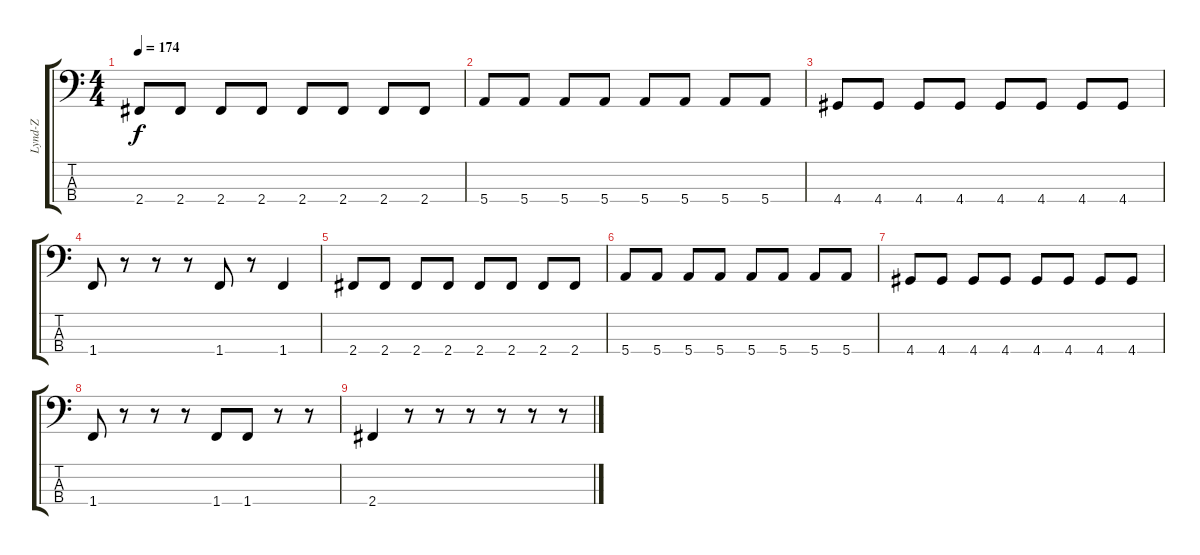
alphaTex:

\track ("Lynd-Z" "Lynd-Z") {instrument electricbassfinger}
\staff {score tabs}
\tuning (G2 D2 A1 E1) {hide}
\ts (4 4)
\tempo 174
\clef f4
\ks c
2.4.8{dy f} 2.4.8 2.4.8 2.4.8 2.4.8 2.4.8 2.4.8 2.4.8 |
5.4.8 5.4.8 5.4.8 5.4.8 5.4.8 5.4.8 5.4.8 5.4.8 |
4.4.8 4.4.8 4.4.8 4.4.8 4.4.8 4.4.8 4.4.8 4.4.8 |
1.4.8 r.8 r.8 r.8 1.4.8 r.8 1.4.4 |
2.4.8 2.4.8 2.4.8 2.4.8 2.4.8 2.4.8 2.4.8 2.4.8 |
5.4.8 5.4.8 5.4.8 5.4.8 5.4.8 5.4.8 5.4.8 5.4.8 |
4.4.8 4.4.8 4.4.8 4.4.8 4.4.8 4.4.8 4.4.8 4.4.8 |
1.4.8 r.8 r.8 r.8 1.4.8 1.4.8 r.8 r.8 |
2.4.4 r.8 r.8 r.8 r.8 r.8 r.8
